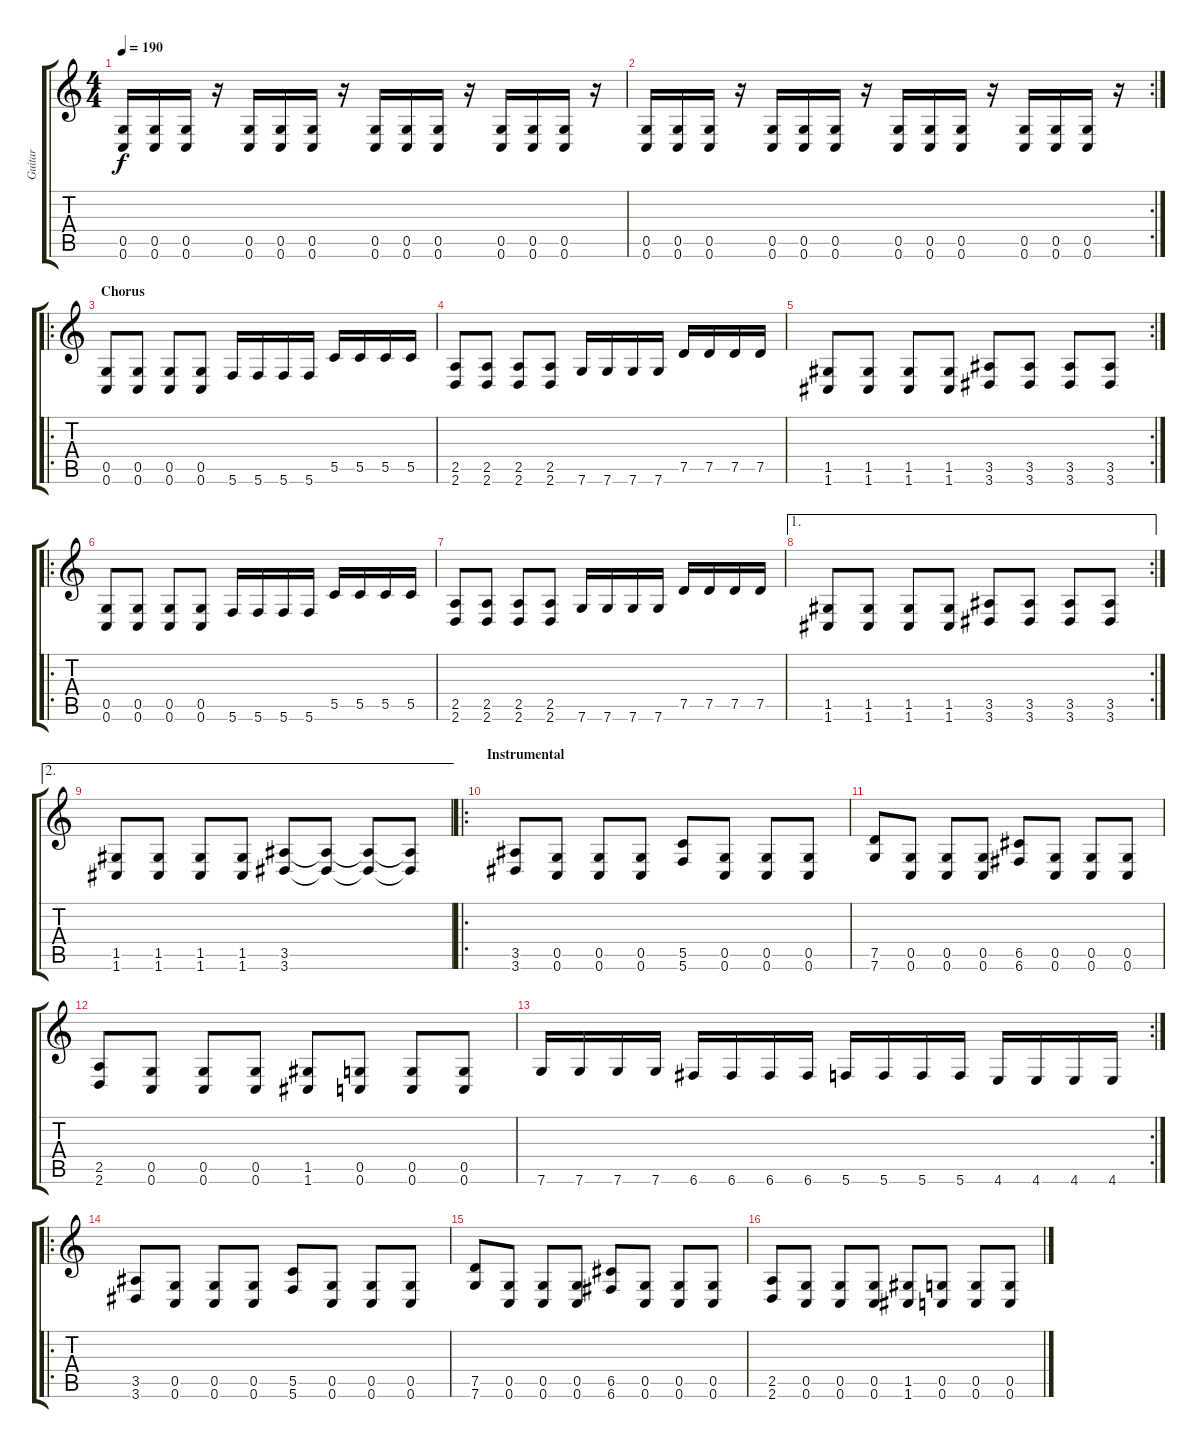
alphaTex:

\track ("Guitar" "Guitar") {instrument distortionguitar}
\staff {score tabs}
\tuning (D4 A3 F3 C3 G2 C2) {hide}
\ts (4 4)
\tempo 190
\clef g2
\ks c
(0.5 0.6).16{dy f} (0.5 0.6).16 (0.5 0.6).16 r.16 (0.5 0.6).16 (0.5 0.6).16 (0.5 0.6).16 r.16 (0.5 0.6).16 (0.5 0.6).16 (0.5 0.6).16 r.16 (0.5 0.6).16 (0.5 0.6).16 (0.5 0.6).16 r.16 |
\rc 2
(0.5 0.6).16 (0.5 0.6).16 (0.5 0.6).16 r.16 (0.5 0.6).16 (0.5 0.6).16 (0.5 0.6).16 r.16 (0.5 0.6).16 (0.5 0.6).16 (0.5 0.6).16 r.16 (0.5 0.6).16 (0.5 0.6).16 (0.5 0.6).16 r.16 |
\ro
\section ("" "Chorus")
(0.5 0.6).8 (0.5 0.6).8 (0.5 0.6).8 (0.5 0.6).8 5.6.16 5.6.16 5.6.16 5.6.16 5.5.16 5.5.16 5.5.16 5.5.16 |
(2.5 2.6).8 (2.5 2.6).8 (2.5 2.6).8 (2.5 2.6).8 7.6.16 7.6.16 7.6.16 7.6.16 7.5.16 7.5.16 7.5.16 7.5.16 |
\rc 2
(1.5 1.6).8 (1.5 1.6).8 (1.5 1.6).8 (1.5 1.6).8 (3.5 3.6).8 (3.5 3.6).8 (3.5 3.6).8 (3.5 3.6).8 |
\ro
(0.5 0.6).8 (0.5 0.6).8 (0.5 0.6).8 (0.5 0.6).8 5.6.16 5.6.16 5.6.16 5.6.16 5.5.16 5.5.16 5.5.16 5.5.16 |
(2.5 2.6).8 (2.5 2.6).8 (2.5 2.6).8 (2.5 2.6).8 7.6.16 7.6.16 7.6.16 7.6.16 7.5.16 7.5.16 7.5.16 7.5.16 |
\ae 1
\rc 2
(1.5 1.6).8 (1.5 1.6).8 (1.5 1.6).8 (1.5 1.6).8 (3.5 3.6).8 (3.5 3.6).8 (3.5 3.6).8 (3.5 3.6).8 |
\ae 2
(1.5 1.6).8 (1.5 1.6).8 (1.5 1.6).8 (1.5 1.6).8 (3.5 3.6).8 (3.5{t} 3.6{t}).8 (3.5{t} 3.6{t}).8 (3.5{t} 3.6{t}).8 |
\ro
\section ("" "Instrumental")
(3.5 3.6).8 (0.5 0.6).8 (0.5 0.6).8 (0.5 0.6).8 (5.5 5.6).8 (0.5 0.6).8 (0.5 0.6).8 (0.5 0.6).8 |
(7.5 7.6).8 (0.5 0.6).8 (0.5 0.6).8 (0.5 0.6).8 (6.5 6.6).8 (0.5 0.6).8 (0.5 0.6).8 (0.5 0.6).8 |
(2.5 2.6).8 (0.5 0.6).8 (0.5 0.6).8 (0.5 0.6).8 (1.5 1.6).8 (0.5 0.6).8 (0.5 0.6).8 (0.5 0.6).8 |
\rc 2
7.6.16 7.6.16 7.6.16 7.6.16 6.6.16 6.6.16 6.6.16 6.6.16 5.6.16 5.6.16 5.6.16 5.6.16 4.6.16 4.6.16 4.6.16 4.6.16 |
\ro
(3.5 3.6).8 (0.5 0.6).8 (0.5 0.6).8 (0.5 0.6).8 (5.5 5.6).8 (0.5 0.6).8 (0.5 0.6).8 (0.5 0.6).8 |
(7.5 7.6).8 (0.5 0.6).8 (0.5 0.6).8 (0.5 0.6).8 (6.5 6.6).8 (0.5 0.6).8 (0.5 0.6).8 (0.5 0.6).8 |
(2.5 2.6).8 (0.5 0.6).8 (0.5 0.6).8 (0.5 0.6).8 (1.5 1.6).8 (0.5 0.6).8 (0.5 0.6).8 (0.5 0.6).8
